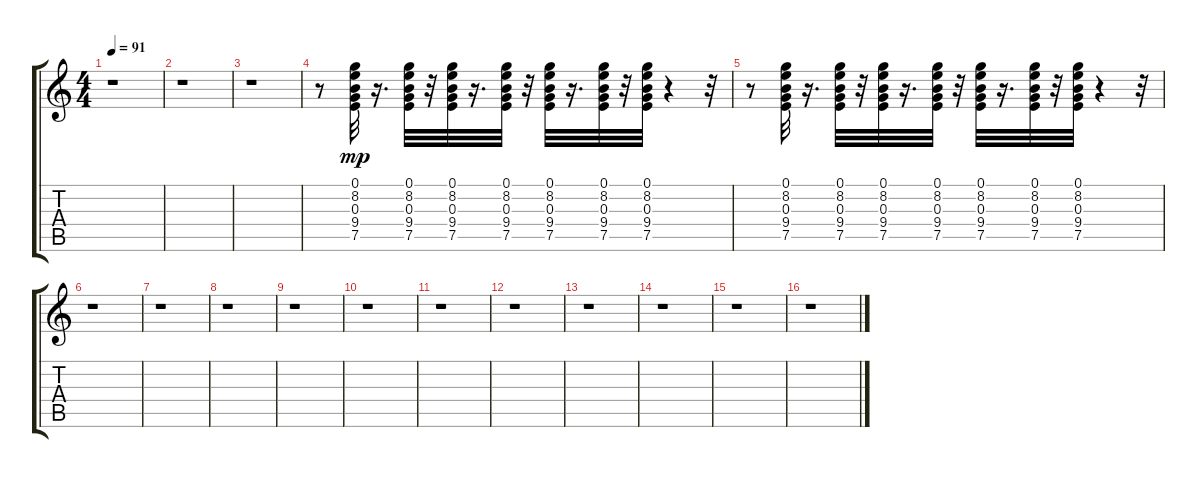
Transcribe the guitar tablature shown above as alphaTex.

\track "" {instrument guitarharmonics}
\staff {score tabs}
\tuning (E4 B3 G3 D3 A2 E2) {hide}
\ts (4 4)
\tempo 91
\clef g2
\ks c
r.1{dy mp} |
r.1 |
r.1 |
r.8 (0.1 8.2 0.3 9.4 7.5).32 r.16{d} (0.1 8.2 0.3 9.4 7.5).32 r.32 (0.1 8.2 0.3 9.4 7.5).32 r.16{d} (0.1 8.2 0.3 9.4 7.5).32 r.32 (0.1 8.2 0.3 9.4 7.5).32 r.16{d} (0.1 8.2 0.3 9.4 7.5).32 r.32 (0.1 8.2 0.3 9.4 7.5).32 r.4 r.32 |
r.8 (0.1 8.2 0.3 9.4 7.5).32 r.16{d} (0.1 8.2 0.3 9.4 7.5).32 r.32 (0.1 8.2 0.3 9.4 7.5).32 r.16{d} (0.1 8.2 0.3 9.4 7.5).32 r.32 (0.1 8.2 0.3 9.4 7.5).32 r.16{d} (0.1 8.2 0.3 9.4 7.5).32 r.32 (0.1 8.2 0.3 9.4 7.5).32 r.4 r.32 |
r.1 |
r.1 |
r.1 |
r.1 |
r.1 |
r.1 |
r.1 |
r.1 |
r.1 |
r.1 |
r.1
